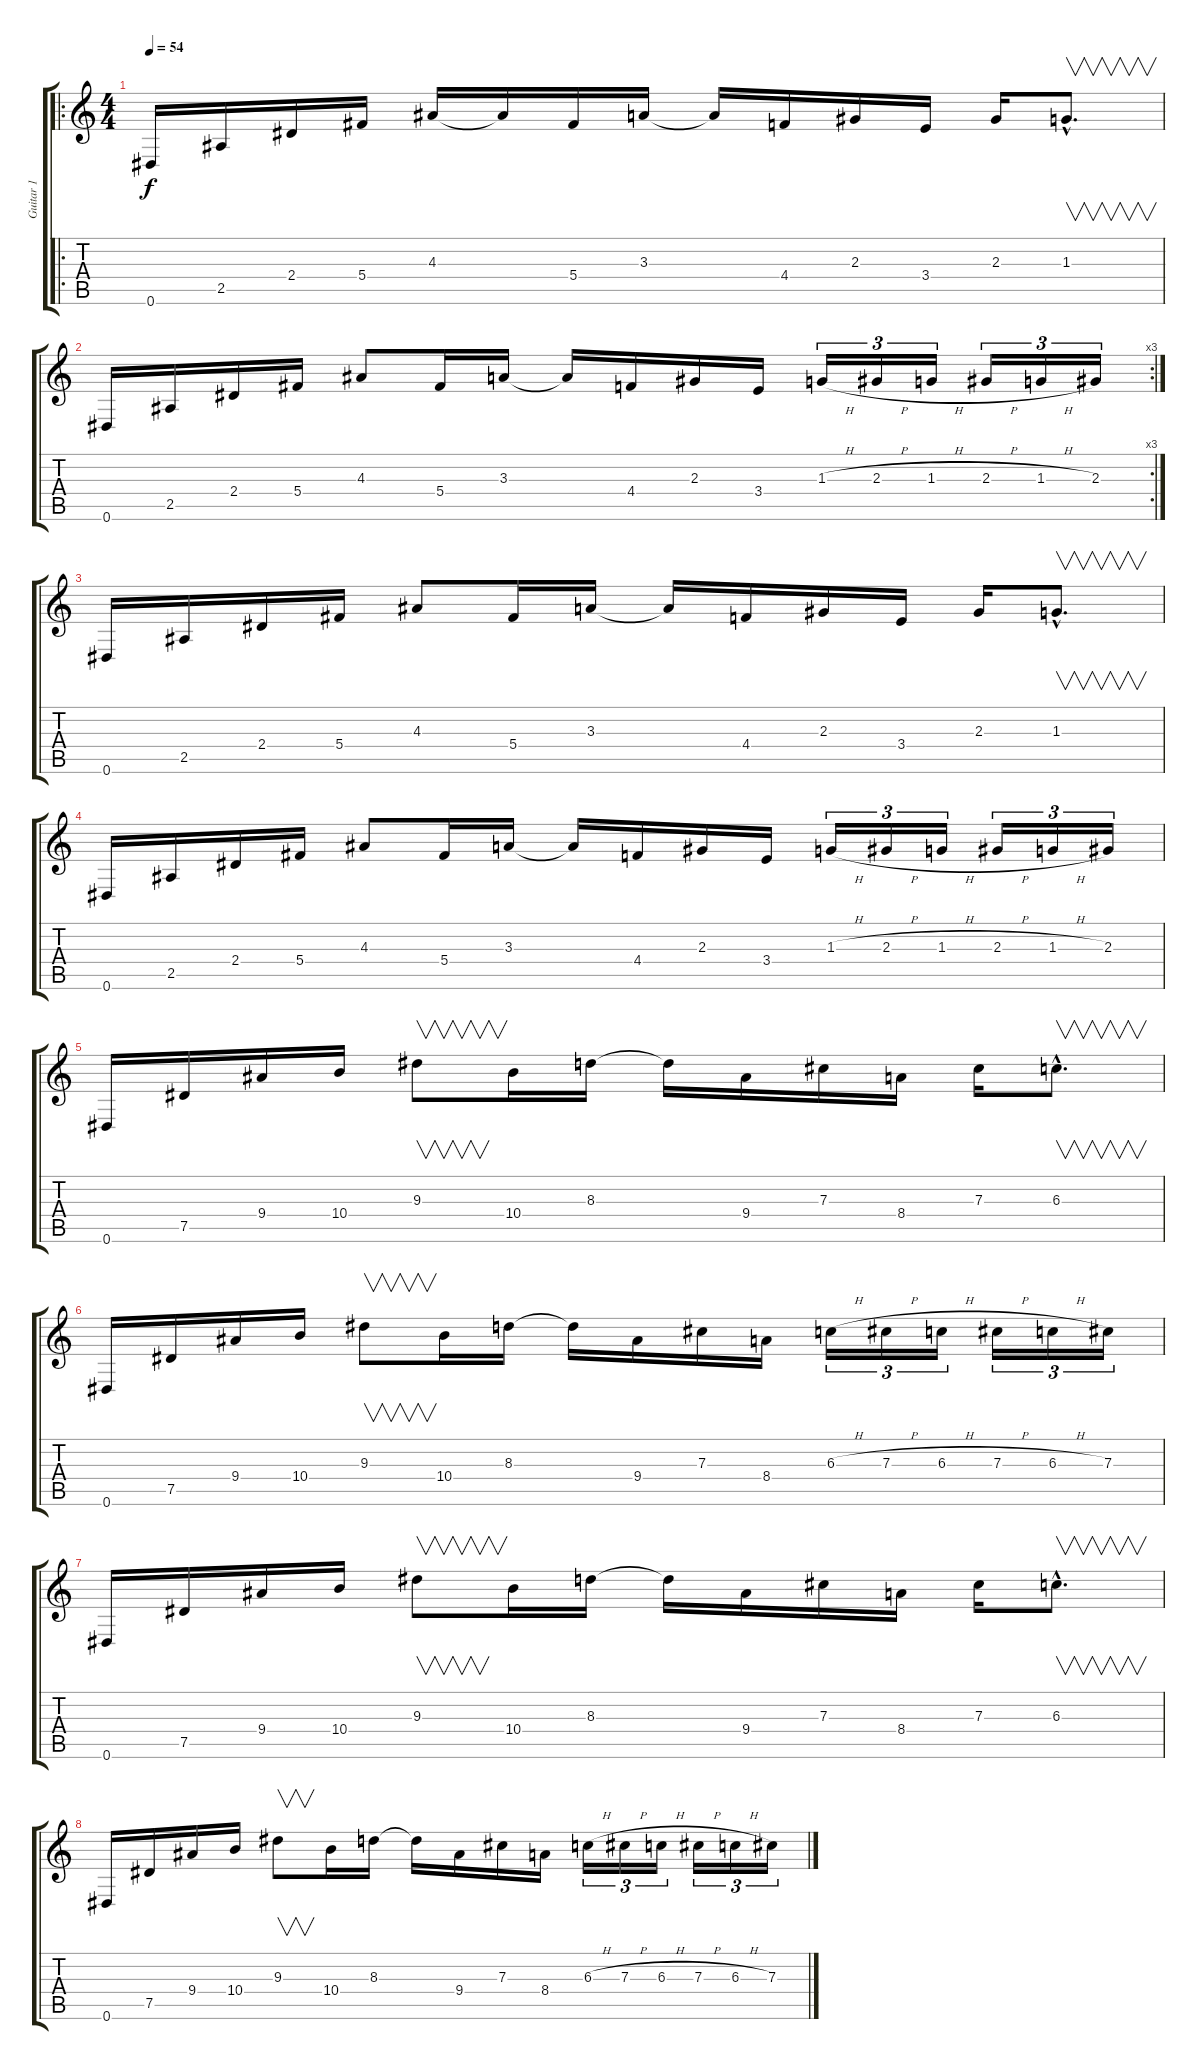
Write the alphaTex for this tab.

\track ("Guitar 1" "Guitar 1") {instrument distortionguitar}
\staff {score tabs}
\tuning (Eb4 Bb3 Gb3 Db3 Ab2 Eb2) {hide}
\ro
\ts (4 4)
\tempo 54
\clef g2
\ks c
0.6.16{dy f} 2.5.16 2.4.16 5.4.16 4.3.16 4.3{t}.16 5.4.16 3.3.16 3.3{t}.16 4.4.16 2.3.16 3.4.16 2.3.16 1.3{hac}.8{v d} |
\rc 3
0.6.16 2.5.16 2.4.16 5.4.16 4.3.8 5.4.16 3.3.16 3.3{t}.16 4.4.16 2.3.16 3.4.16 1.3{h}.16{tu (3 2)} 2.3{h}.16{tu (3 2)} 1.3{h}.16{tu (3 2)} 2.3{h}.16{tu (3 2)} 1.3{h}.16{tu (3 2)} 2.3.16{tu (3 2)} |
0.6.16 2.5.16 2.4.16 5.4.16 4.3.8 5.4.16 3.3.16 3.3{t}.16 4.4.16 2.3.16 3.4.16 2.3.16 1.3{hac}.8{v d} |
0.6.16 2.5.16 2.4.16 5.4.16 4.3.8 5.4.16 3.3.16 3.3{t}.16 4.4.16 2.3.16 3.4.16 1.3{h}.16{tu (3 2)} 2.3{h}.16{tu (3 2)} 1.3{h}.16{tu (3 2)} 2.3{h}.16{tu (3 2)} 1.3{h}.16{tu (3 2)} 2.3.16{tu (3 2)} |
0.6.16 7.5.16 9.4.16 10.4.16 9.3.8{v} 10.4.16 8.3.16 8.3{t}.16 9.4.16 7.3.16 8.4.16 7.3.16 6.3{hac}.8{v d} |
0.6.16 7.5.16 9.4.16 10.4.16 9.3.8{v} 10.4.16 8.3.16 8.3{t}.16 9.4.16 7.3.16 8.4.16 6.3{h}.16{tu (3 2)} 7.3{h}.16{tu (3 2)} 6.3{h}.16{tu (3 2)} 7.3{h}.16{tu (3 2)} 6.3{h}.16{tu (3 2)} 7.3.16{tu (3 2)} |
0.6.16 7.5.16 9.4.16 10.4.16 9.3.8{v} 10.4.16 8.3.16 8.3{t}.16 9.4.16 7.3.16 8.4.16 7.3.16 6.3{hac}.8{v d} |
0.6.16 7.5.16 9.4.16 10.4.16 9.3.8{v} 10.4.16 8.3.16 8.3{t}.16 9.4.16 7.3.16 8.4.16 6.3{h}.16{tu (3 2)} 7.3{h}.16{tu (3 2)} 6.3{h}.16{tu (3 2)} 7.3{h}.16{tu (3 2)} 6.3{h}.16{tu (3 2)} 7.3.16{tu (3 2)}
